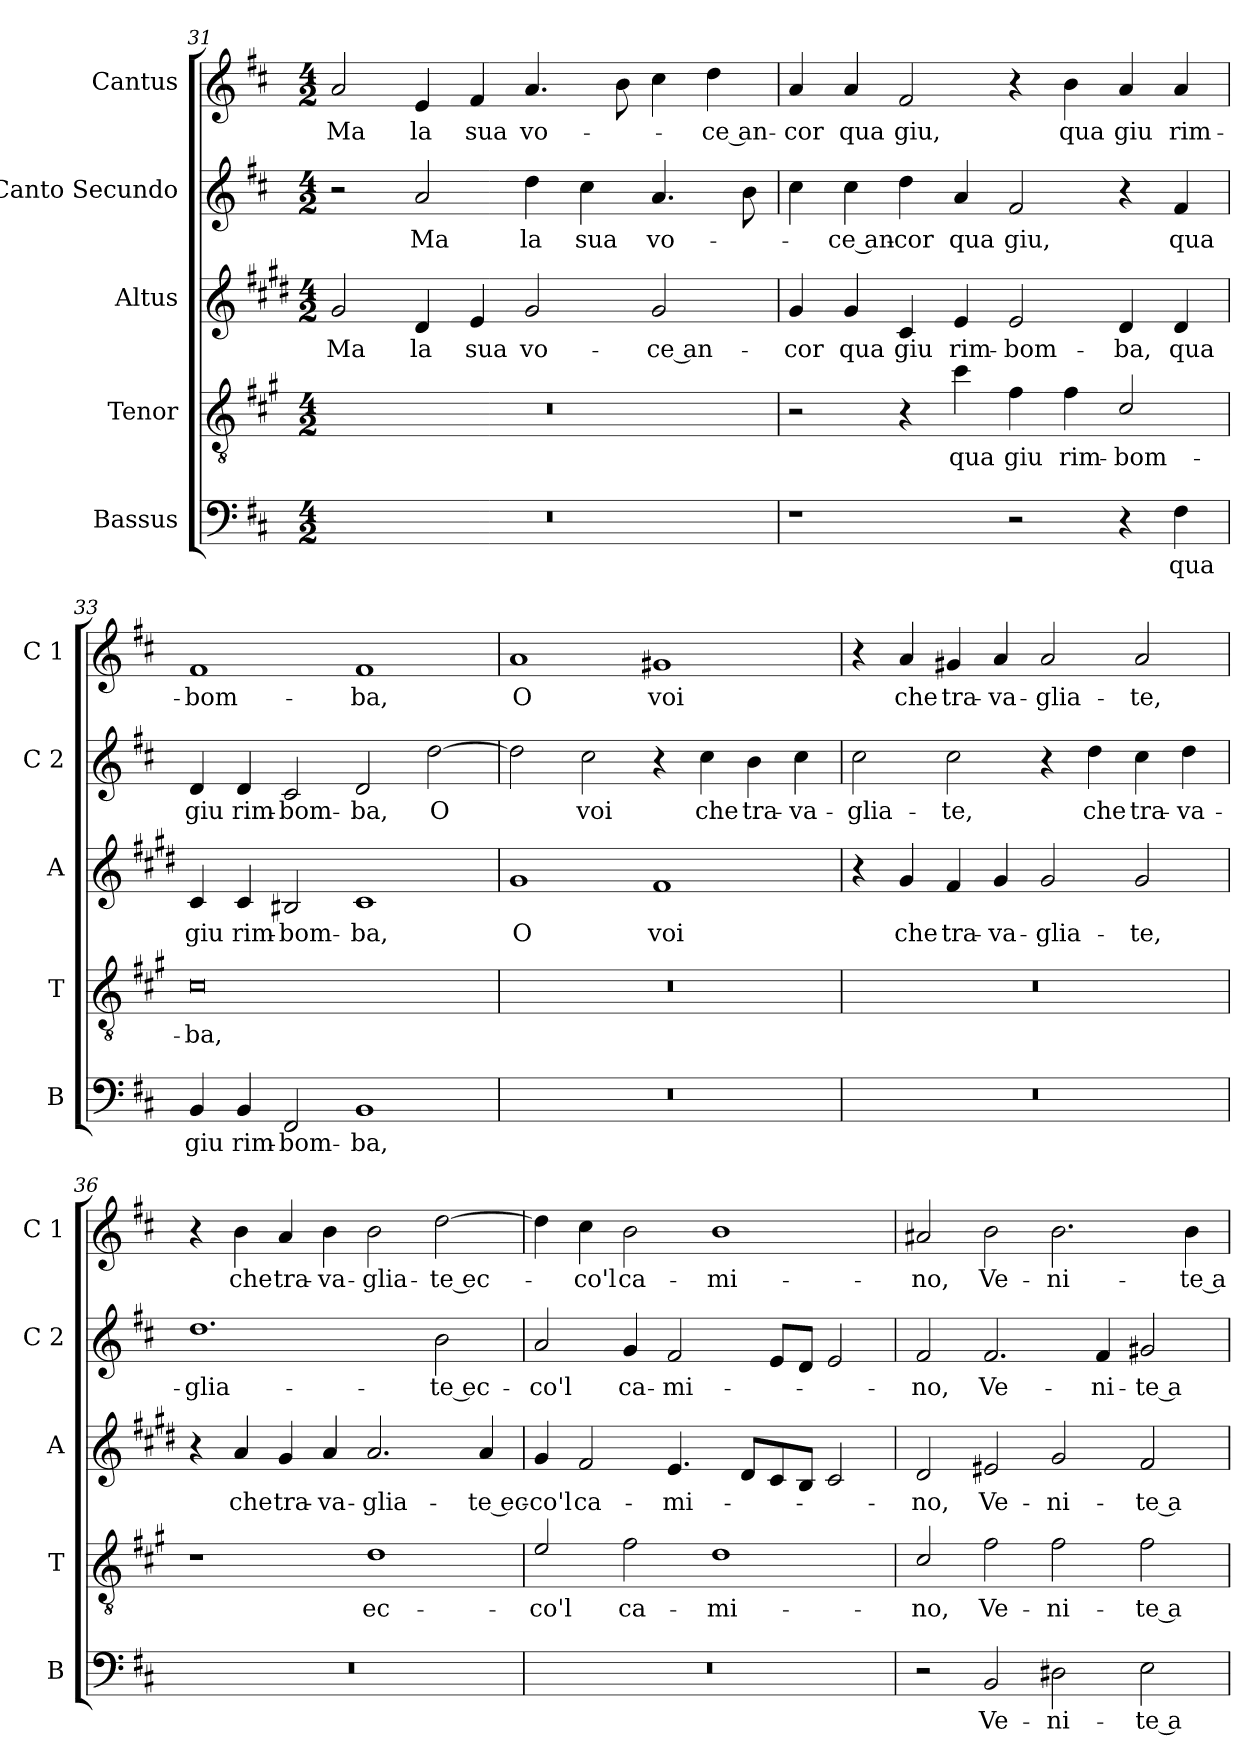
**kern	**text	**kern	**text	**kern	**text	**kern	**text	**kern	**text
*part5	*part5	*part4	*part4	*part3	*part3	*part2	*part2	*part1	*part1
*staff5	*staff5	*staff4	*staff4	*staff3	*staff3	*staff2	*staff2	*staff1	*staff1
*I"Bassus	*	*I"Tenor	*	*I"Altus	*	*I"Canto Secundo	*	*I"Cantus	*
*I'B	*	*I'T	*	*I'A	*	*I'C 2	*	*I'C 1	*
!!LO:PB:g=z
*clefF4	*	*clefGv2	*	*clefG2	*	*clefG2	*	*clefG2	*
*	*	*ITrd4c7	*	*ITrd1c2	*	*	*	*	*
*k[f#c#]	*	*k[f#c#]	*	*k[f#c#]	*	*k[f#c#]	*	*k[f#c#]	*
*D:	*	*D:	*	*D:	*	*D:	*	*D:	*
*M4/2	*	*M4/2	*	*M4/2	*	*M4/2	*	*M4/2	*
=31	=31	=31	=31	=31	=31	=31	=31	=31	=31
!	!	!	!	!	!LO:LY:b	!	!	!	!LO:LY:b
0r	.	0r	.	2f#/	Ma	2r	.	2a/	Ma
!	!	!	!	!	!LO:LY:b	!	!LO:LY:b	!	!LO:LY:b
.	.	.	.	4c#/	la	2a/	Ma	4e/	la
!	!	!	!	!	!LO:LY:b	!	!	!	!LO:LY:b
.	.	.	.	4d/	sua	.	.	4f#/	sua
!	!	!	!	!	!LO:LY:b	!	!LO:LY:b	!	!LO:LY:b
.	.	.	.	2f#/	vo-	4dd\	la	4.a/	vo-
!	!	!	!	!	!	!	!LO:LY:b	!	!
.	.	.	.	.	.	4cc#\	sua	.	.
.	.	.	.	.	.	.	.	8b\	.
!	!	!	!	!	!LO:LY:b	!	!LO:LY:b	!	!
.	.	.	.	2f#/	-ce an-	4.a/	vo-	4cc#\	.
!	!	!	!	!	!	!	!	!	!LO:LY:b
.	.	.	.	.	.	.	.	4dd\	-ce an-
.	.	.	.	.	.	8b\	.	.	.
=32	=32	=32	=32	=32	=32	=32	=32	=32	=32
!	!	!	!	!	!LO:LY:b	!	!	!	!LO:LY:b
1r	.	2r	.	4f#/	-cor	4cc#\	.	4a/	-cor
!	!	!	!	!	!LO:LY:b	!	!LO:LY:b	!	!LO:LY:b
.	.	.	.	4f#/	qua	4cc#\	-ce an-	4a/	qua
!	!	!	!	!	!LO:LY:b	!	!LO:LY:b	!	!LO:LY:b
.	.	4r	.	4B/	giu	4dd\	-cor	2f#/	giu,
!	!	!	!LO:LY:b	!	!LO:LY:b	!	!LO:LY:b	!	!
.	.	4f#\	qua	4d/	rim-	4a/	qua	.	.
!	!	!	!LO:LY:b	!	!LO:LY:b	!	!LO:LY:b	!	!
2r	.	4B\	giu	2d/	-bom-	2f#/	giu,	4r	.
!	!	!	!LO:LY:b	!	!	!	!	!	!LO:LY:b
.	.	4B\	rim-	.	.	.	.	4b\	qua
!	!	!	!LO:LY:b	!	!LO:LY:b	!	!	!	!LO:LY:b
4r	.	2F#/	-bom-	4c#/	-ba,	4r	.	4a/	giu
!	!LO:LY:b	!	!	!	!LO:LY:b	!	!LO:LY:b	!	!LO:LY:b
4F#\	qua	.	.	4c#/	qua	4f#/	qua	4a/	rim-
=33	=33	=33	=33	=33	=33	=33	=33	=33	=33
!	!LO:LY:b	!	!LO:LY:b	!	!LO:LY:b	!	!LO:LY:b	!	!LO:LY:b
4BB/	giu	0F#	-ba,	4B/	giu	4d/	giu	1f#	-bom-
!	!LO:LY:b	!	!	!	!LO:LY:b	!	!LO:LY:b	!	!
4BB/	rim-	.	.	4B/	rim-	4d/	rim-	.	.
!	!LO:LY:b	!	!	!	!LO:LY:b	!	!LO:LY:b	!	!
2FF#/	-bom-	.	.	2A#X/	-bom-	2c#/	-bom-	.	.
!	!LO:LY:b	!	!	!	!LO:LY:b	!	!LO:LY:b	!	!LO:LY:b
1BB	-ba,	.	.	1B	-ba,	2d/	-ba,	1f#	-ba,
!	!	!	!	!	!	!	!LO:LY:b	!	!
.	.	.	.	.	.	[2dd\	O	.	.
=34	=34	=34	=34	=34	=34	=34	=34	=34	=34
!	!	!	!	!	!LO:LY:b	!	!	!	!LO:LY:b
0r	.	0r	.	1f#	O	2dd\]	.	1a	O
!	!	!	!	!	!	!	!LO:LY:b	!	!
.	.	.	.	.	.	2cc#\	voi	.	.
!	!	!	!	!	!LO:LY:b	!	!	!	!LO:LY:b
.	.	.	.	1e	voi	4r	.	1g#X	voi
!	!	!	!	!	!	!	!LO:LY:b	!	!
.	.	.	.	.	.	4cc#\	che	.	.
!	!	!	!	!	!	!	!LO:LY:b	!	!
.	.	.	.	.	.	4b\	tra-	.	.
!	!	!	!	!	!	!	!LO:LY:b	!	!
.	.	.	.	.	.	4cc#\	-va-	.	.
!!LO:LB:g=z
=35	=35	=35	=35	=35	=35	=35	=35	=35	=35
!	!	!	!	!	!	!	!LO:LY:b	!	!
0r	.	0r	.	4r	.	2cc#\	-glia-	4r	.
!	!	!	!	!	!LO:LY:b	!	!	!	!LO:LY:b
.	.	.	.	4f#/	che	.	.	4a/	che
!	!	!	!	!	!LO:LY:b	!	!LO:LY:b	!	!LO:LY:b
.	.	.	.	4e/	tra-	2cc#\	-te,	4g#X/	tra-
!	!	!	!	!	!LO:LY:b	!	!	!	!LO:LY:b
.	.	.	.	4f#/	-va-	.	.	4a/	-va-
!	!	!	!	!	!LO:LY:b	!	!	!	!LO:LY:b
.	.	.	.	2f#/	-glia-	4r	.	2a/	-glia-
!	!	!	!	!	!	!	!LO:LY:b	!	!
.	.	.	.	.	.	4dd\	che	.	.
!	!	!	!	!	!LO:LY:b	!	!LO:LY:b	!	!LO:LY:b
.	.	.	.	2f#/	-te,	4cc#\	tra-	2a/	-te,
!	!	!	!	!	!	!	!LO:LY:b	!	!
.	.	.	.	.	.	4dd\	-va-	.	.
=36	=36	=36	=36	=36	=36	=36	=36	=36	=36
!	!	!	!	!	!	!	!LO:LY:b	!	!
0r	.	1r	.	4r	.	1.dd	-glia-	4r	.
!	!	!	!	!	!LO:LY:b	!	!	!	!LO:LY:b
.	.	.	.	4g/	che	.	.	4b\	che
!	!	!	!	!	!LO:LY:b	!	!	!	!LO:LY:b
.	.	.	.	4f#/	tra-	.	.	4a/	tra-
!	!	!	!	!	!LO:LY:b	!	!	!	!LO:LY:b
.	.	.	.	4g/	-va-	.	.	4b\	-va-
!	!	!	!LO:LY:b	!	!LO:LY:b	!	!	!	!LO:LY:b
.	.	1G	ec-	2.g/	-glia-	.	.	2b\	-glia-
!	!	!	!	!	!	!	!LO:LY:b	!	!LO:LY:b
.	.	.	.	.	.	2b\	-te ec-	[2dd\	-te ec-
!	!	!	!	!	!LO:LY:b	!	!	!	!
.	.	.	.	4g/	-te ec-	.	.	.	.
=37	=37	=37	=37	=37	=37	=37	=37	=37	=37
!	!	!	!LO:LY:b	!	!LO:LY:b	!	!LO:LY:b	!	!
0r	.	2A/	-co'l	4f#/	-co'l	2a/	-co'l	4dd\]	.
!	!	!	!	!	!LO:LY:b	!	!	!	!LO:LY:b
.	.	.	.	2e/	ca-	.	.	4cc#\	-co'l
!	!	!	!LO:LY:b	!	!	!	!LO:LY:b	!	!LO:LY:b
.	.	2B\	ca-	.	.	4g/	ca-	2b\	ca-
!	!	!	!	!	!LO:LY:b	!	!LO:LY:b	!	!
.	.	.	.	4.d/	-mi-	2f#/	-mi-	.	.
!	!	!	!LO:LY:b	!	!	!	!	!	!LO:LY:b
.	.	1G	-mi-	.	.	.	.	1b	-mi-
.	.	.	.	8c#/L	.	.	.	.	.
.	.	.	.	8B/	.	8e/L	.	.	.
.	.	.	.	8A/J	.	8d/J	.	.	.
.	.	.	.	2B/	.	2e/	.	.	.
=38	=38	=38	=38	=38	=38	=38	=38	=38	=38
!	!	!	!LO:LY:b	!	!LO:LY:b	!	!LO:LY:b	!	!LO:LY:b
2r	.	2F#/	-no,	2c#/	-no,	2f#/	-no,	2a#X/	-no,
!	!LO:LY:b	!	!LO:LY:b	!	!LO:LY:b	!	!LO:LY:b	!	!LO:LY:b
2BB/	Ve-	2B\	Ve-	2d#X/	Ve-	2.f#/	Ve-	2b\	Ve-
!	!LO:LY:b	!	!LO:LY:b	!	!LO:LY:b	!	!	!	!LO:LY:b
2D#X\	-ni-	2B\	-ni-	2f#/	-ni-	.	.	2.b\	-ni-
!	!	!	!	!	!	!	!LO:LY:b	!	!
.	.	.	.	.	.	4f#/	-ni-	.	.
!	!LO:LY:b	!	!LO:LY:b	!	!LO:LY:b	!	!LO:LY:b	!	!
2E\	-te a	2B\	-te a	2e/	-te a	2g#X/	-te a	.	.
!	!	!	!	!	!	!	!	!	!LO:LY:b
.	.	.	.	.	.	.	.	4b\	-te a
=	=	=	=	=	=	=	=	=	=
*-	*-	*-	*-	*-	*-	*-	*-	*-	*-
